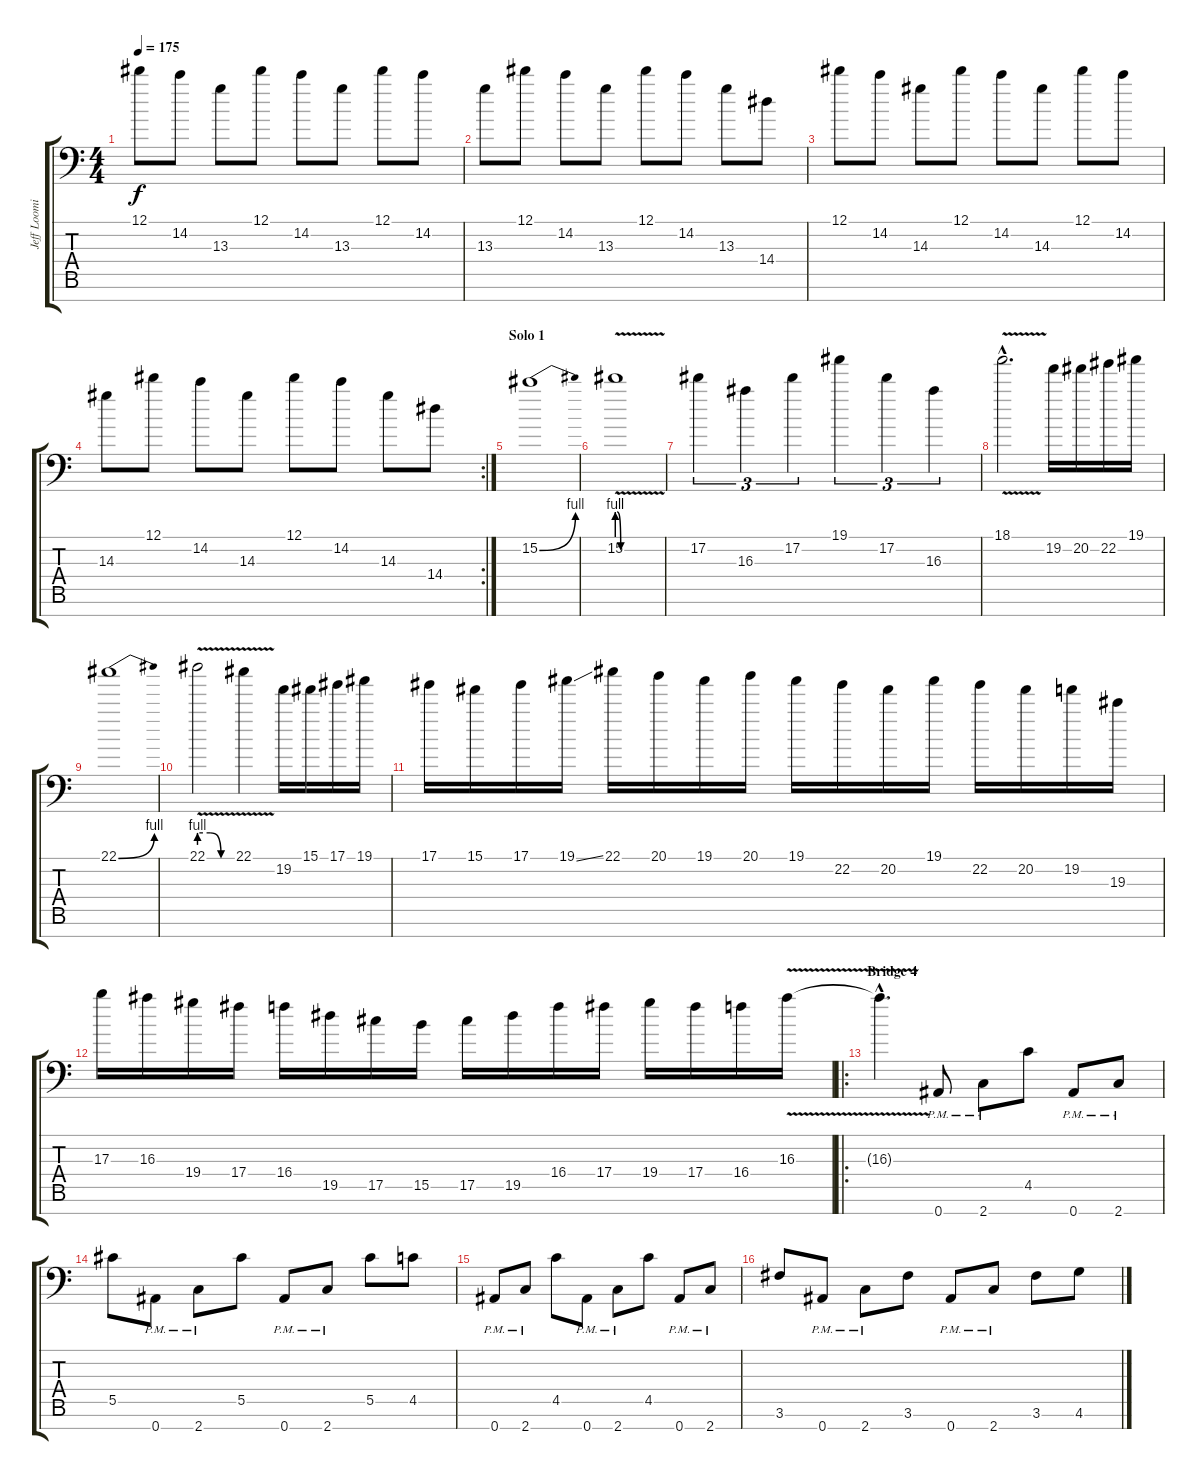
\track ("Jeff Loomis" "Jeff Loomi") {instrument distortionguitar}
\staff {score tabs}
\tuning (Eb4 Bb3 Gb3 Db3 Ab2 Eb2 Bb1) {hide}
\ts (4 4)
\tempo 175
\clef f4
\ks c
12.1.8{dy f} 14.2.8 13.3.8 12.1.8 14.2.8 13.3.8 12.1.8 14.2.8 |
13.3.8 12.1.8 14.2.8 13.3.8 12.1.8 14.2.8 13.3.8 14.4.8 |
12.1.8 14.2.8 14.3.8 12.1.8 14.2.8 14.3.8 12.1.8 14.2.8 |
\rc 2
14.3.8 12.1.8 14.2.8 14.3.8 12.1.8 14.2.8 14.3.8 14.4.8 |
\section ("" "Solo 1")
15.2{be (bend 0 0 60 4)}.1{volume 11} |
15.2{be (custom 0 4 5 0 20 0 40 0 60 0) v}.1 |
17.2.4{tu (3 2)} 16.3.4{tu (3 2)} 17.2.4{tu (3 2)} 19.1.4{tu (3 2)} 17.2.4{tu (3 2)} 16.3.4{tu (3 2)} |
18.1{v hac}.2{d} 19.2.16 20.2.16 22.2.16 19.1.16 |
22.1{be (bend 0 0 60 4)}.1 |
22.1{be (custom 0 4 20 4 40 0 60 0) v}.2 22.1{v}.4 19.2.16 15.1.16 17.1.16 19.1.16 |
17.1.16 15.1.16 17.1.16 19.1{ss}.16 22.1.16 20.1.16 19.1.16 20.1.16 19.1.16 22.2.16 20.2.16 19.1.16 22.2.16 20.2.16 19.2.16 19.3.16 |
17.3.16 16.3.16 19.4.16 17.4.16 16.4.16 19.5.16 17.5.16 15.5.16 17.5.16 19.5.16 16.4.16 17.4.16 19.4.16 17.4.16 16.4.16 16.3{v}.16 |
\ro
\section ("" "Bridge 4")
16.3{hac t}.4{d} 0.7{pm}.8 2.7{pm}.8 4.5.8 0.7{pm}.8 2.7{pm}.8 |
5.5.8 0.7{pm}.8 2.7{pm}.8 5.5.8 0.7{pm}.8 2.7{pm}.8 5.5.8 4.5.8 |
0.7{pm}.8 2.7{pm}.8 4.5.8 0.7{pm}.8 2.7{pm}.8 4.5.8 0.7{pm}.8 2.7{pm}.8 |
3.6.8 0.7{pm}.8 2.7{pm}.8 3.6.8 0.7{pm}.8 2.7{pm}.8 3.6.8 4.6.8
